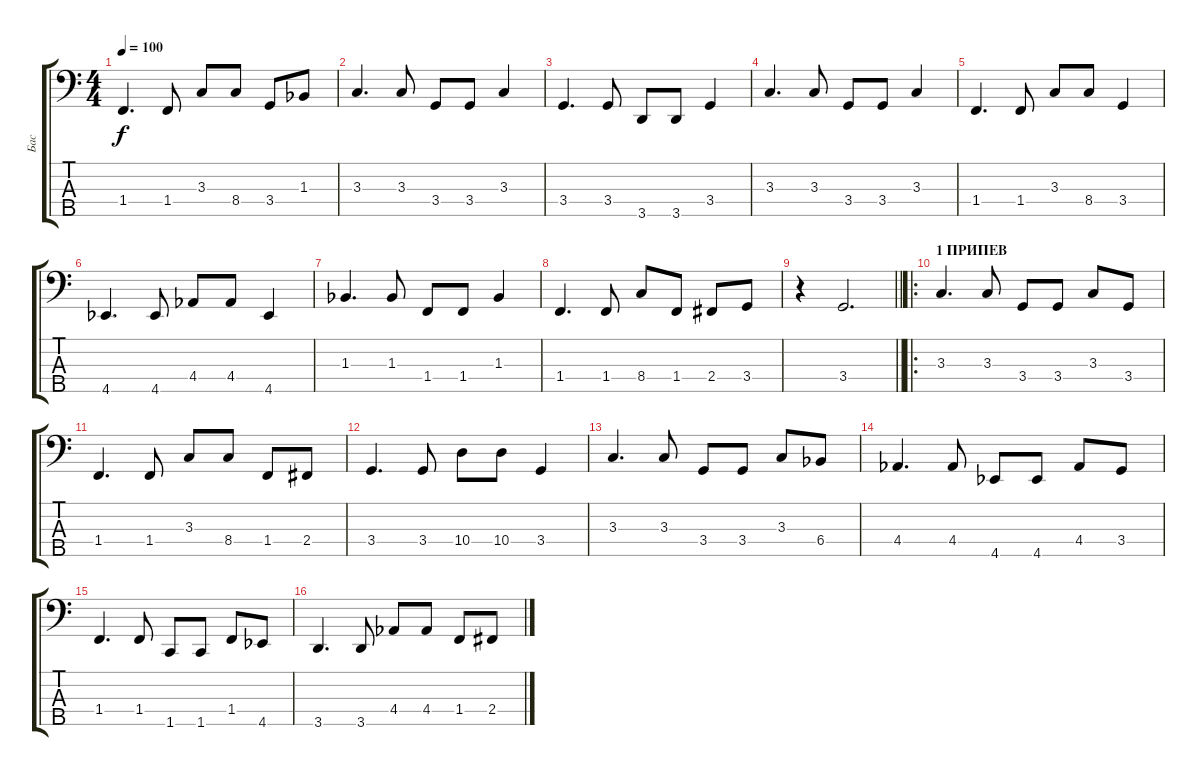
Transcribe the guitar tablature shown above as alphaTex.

\track ("Бас" "Бас") {instrument electricbasspick}
\staff {score tabs}
\tuning (G2 D2 A1 E1 B0) {hide}
\ts (4 4)
\tempo 100
\clef f4
\ks c
1.4.4{d dy f} 1.4.8 3.3.8 8.4.8 3.4.8 1.3{acc b}.8 |
3.3.4{d} 3.3.8 3.4.8 3.4.8 3.3.4 |
3.4.4{d} 3.4.8 3.5.8 3.5.8 3.4.4 |
3.3.4{d} 3.3.8 3.4.8 3.4.8 3.3.4 |
1.4.4{d} 1.4.8 3.3.8 8.4.8 3.4.4 |
4.5{acc b}.4{d} 4.5{acc b}.8 4.4{acc b}.8 4.4{acc b}.8 4.5{acc b}.4 |
1.3{acc b}.4{d} 1.3{acc b}.8 1.4.8 1.4.8 1.3{acc b}.4 |
1.4.4{d} 1.4.8 8.4.8 1.4.8 2.4.8 3.4.8 |
\barLineRight lightlight
r.4 3.4.2{d} |
\ro
\section ("" "1 ПРИПЕВ")
3.3.4{d} 3.3.8 3.4.8 3.4.8 3.3.8 3.4.8 |
1.4.4{d} 1.4.8 3.3.8 8.4.8 1.4.8 2.4.8 |
3.4.4{d} 3.4.8 10.4.8 10.4.8 3.4.4 |
3.3.4{d} 3.3.8 3.4.8 3.4.8 3.3.8 6.4{acc b}.8 |
4.4{acc b}.4{d} 4.4{acc b}.8 4.5{acc b}.8 4.5{acc b}.8 4.4{acc b}.8 3.4.8 |
1.4.4{d} 1.4.8 1.5.8 1.5.8 1.4.8 4.5{acc b}.8 |
3.5.4{d} 3.5.8 4.4{acc b}.8 4.4{acc b}.8 1.4.8 2.4.8
